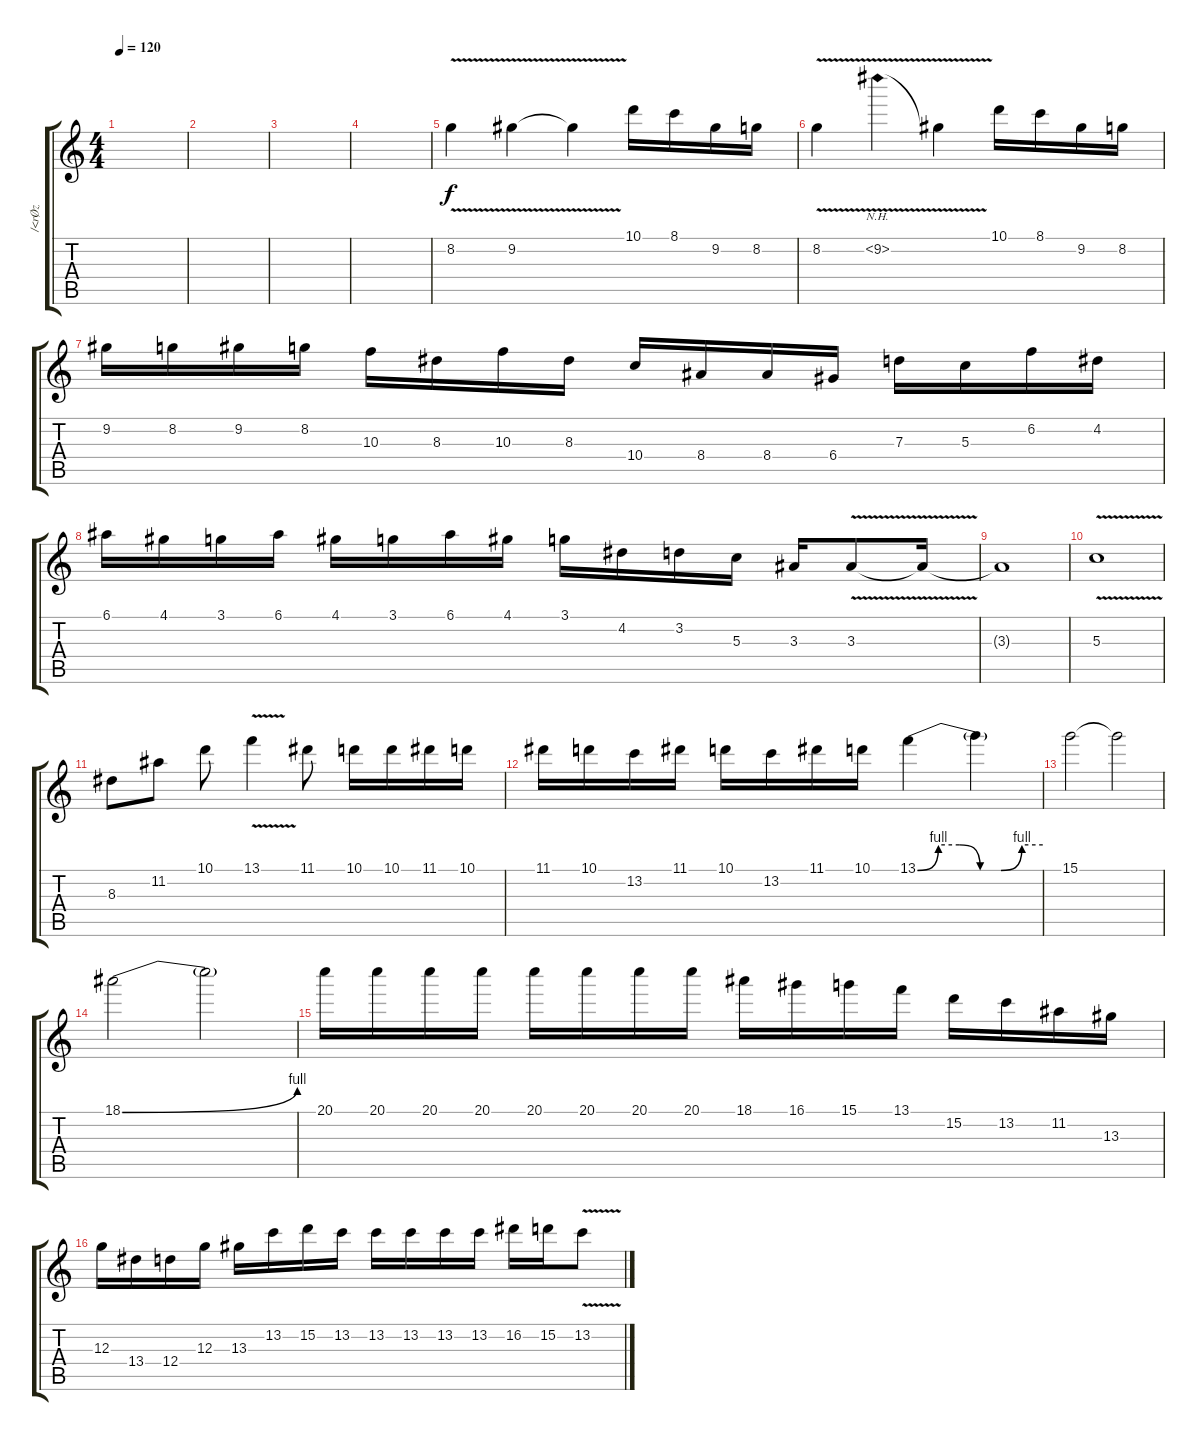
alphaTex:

\track ("/<rØz" "/<rØz") {instrument distortionguitar}
\staff {score tabs}
\tuning (E4 B3 G3 D3 A2 E2) {hide}
\ts (4 4)
\tempo 120
\clef g2
\ks c
|
|
|
|
8.2{v}.4{volume 16 instrument distortionguitar} 9.2{v}.4 9.2{t}.4 10.1.16 8.1.16 9.2.16 8.2.16 |
8.2{v}.4 9.2{nh v}.4 9.2{t}.4 10.1.16 8.1.16 9.2.16 8.2.16 |
9.2.16 8.2.16 9.2.16 8.2.16 10.3.16 8.3.16 10.3.16 8.3.16 10.4.16 8.4.16 8.4.16 6.4.16 7.3.16 5.3.16 6.2.16 4.2.16 |
6.1.16 4.1.16 3.1.16 6.1.16 4.1.16 3.1.16 6.1.16 4.1.16 3.1.16 4.2.16 3.2.16 5.3.16 3.3.16 3.3{v}.8 3.3{t}.16 |
3.3{t}.1 |
5.3{v}.1 |
8.3.8 11.2.8 10.1.8 13.1{v}.4 11.1.8 10.1.16 10.1.16 11.1.16 10.1.16 |
11.1.16 10.1.16 13.2.16 11.1.16 10.1.16 13.2.16 11.1.16 10.1.16 13.1{be (custom 0 0 10 4 20 4 30 0 40 0 50 4 60 4)}.4 13.1{t}.4 |
15.1.2 15.1{t}.2 |
18.1{be (bend 0 0 60 4)}.2 18.1{t}.2 |
20.1.16 20.1.16 20.1.16 20.1.16 20.1.16 20.1.16 20.1.16 20.1.16 18.1.16 16.1.16 15.1.16 13.1.16 15.2.16 13.2.16 11.2.16 13.3.16 |
12.3.16 13.4.16 12.4.16 12.3.16 13.3.16 13.2.16 15.2.16 13.2.16 13.2.16 13.2.16 13.2.16 13.2.16 16.2.16 15.2.16 13.2{v}.8
